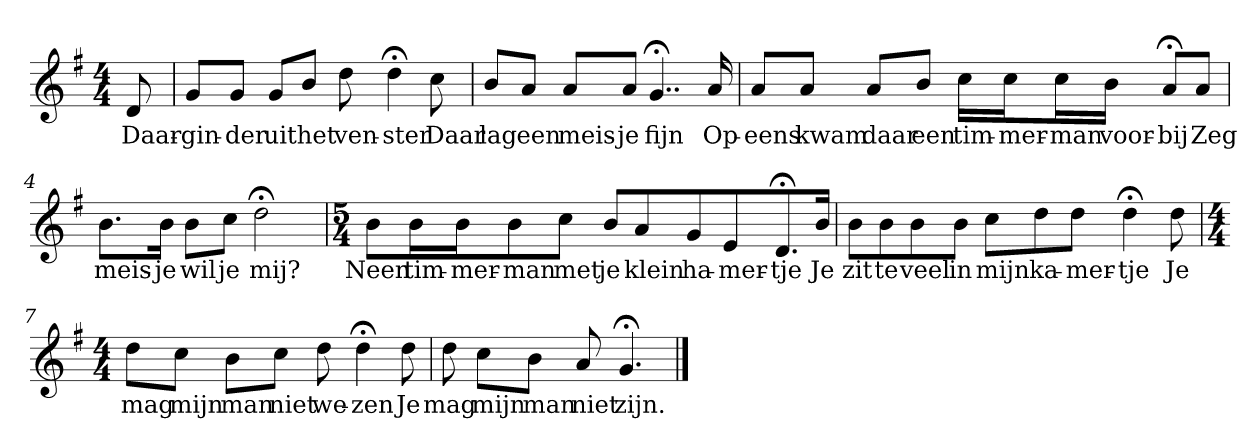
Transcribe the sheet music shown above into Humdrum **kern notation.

**kern	**text
*part1	*part1
*staff1	*staff1
*k[f#]	*
*G:	*
*M4/4	*
*MM120	*
=	=
8d	Daar-
=1	=1
8gL	-gin-
8gJ	-der
8gL	uit
8bJ	het
8dd	ven-
4dd;<	-ster
8cc	Daar
=2	=2
8bL	lag
8aJ	een
8aL	meis-
8aJ	-je
4..g;<	fijn
16a	Op-
=3	=3
8aL	-eens
8aJ	kwam
8aL	daar
8bJ	een
16ccLL	tim-
16ccJ	-mer-
16ccL	-man
16bJJ	voor-
8a;<L	-bij
8aJ	Zeg
=4	=4
8.bL	meis-
16bJk	-je
8bL	wil
8ccJ	je
2dd;<	mij?
=5	=5
*M5/4	*
8bL	Neen
16bL	tim-
16bJ	-mer-
8b	-man
8ccJ	met
8bL	je
8a	klein
8g	ha-
8e	-mer-
8.d;<	-tje
16bJk	Je
=6	=6
8bL	zit
8b	te
8b	veel
8bJ	in
8ccL	mijn
8dd	ka-
8ddJ	-mer-
4dd;<	-tje
8dd	Je
=7	=7
*M4/4	*
8ddL	mag
8ccJ	mijn
8bL	man
8ccJ	niet
8dd	we-
4dd;<	-zen
8dd	Je
=8	=8
8dd	mag
8ccL	mijn
8bJ	man
8a	niet
4.g;<	zijn.
==	==
*-	*-
